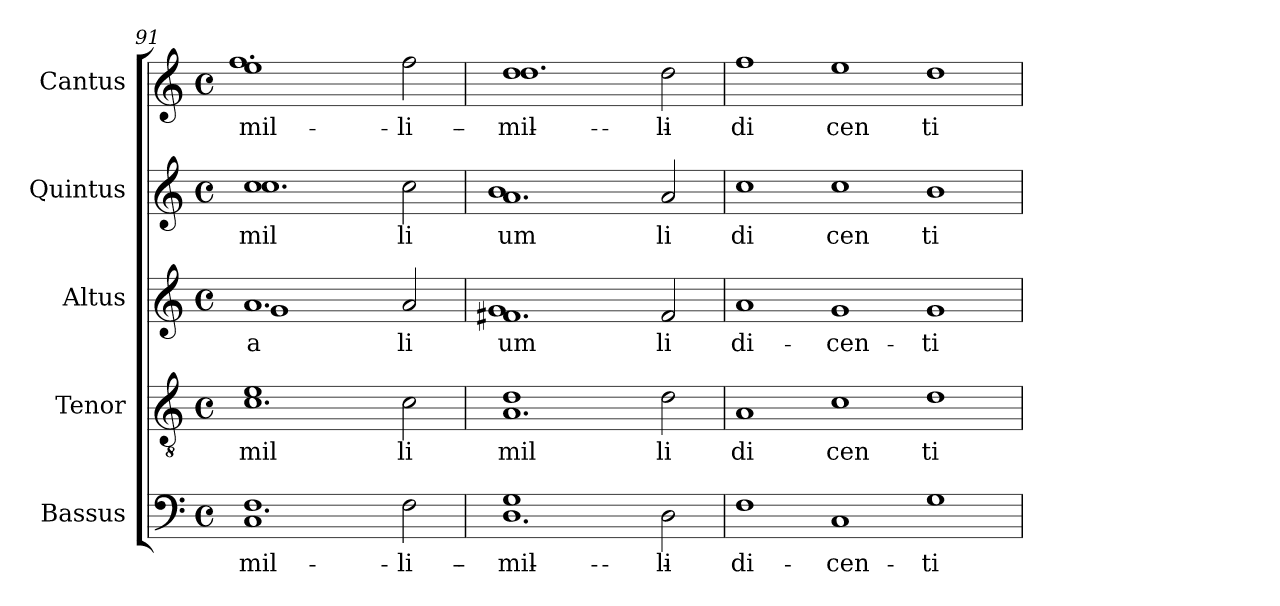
**kern	**text	**kern	**text	**kern	**text	**kern	**text	**kern	**text
*part5	*part5	*part4	*part4	*part3	*part3	*part2	*part2	*part1	*part1
*staff5	*staff5	*staff4	*staff4	*staff3	*staff3	*staff2	*staff2	*staff1	*staff1
*I"Bassus	*	*I"Tenor	*	*I"Altus	*	*I"Quintus	*	*I"Cantus	*
*clefF4	*	*clefGv2	*	*clefG2	*	*clefG2	*	*clefG2	*
*M4/4	*	*M4/4	*	*M4/4	*	*M4/4	*	*M4/4	*
*met(c)	*	*met(c)	*	*met(c)	*	*met(c)	*	*met(c)	*
=91	=91	=91	=91	=91	=91	=91	=91	=91	=91
!	!	!	!	!	!	!	!	!LO:TX:b:t=3	!
!	!	!	!	!	!	!LO:TX:b:t=3	!	!	!
!	!	!	!	!LO:TX:b:t=3	!	!	!	!	!
!	!	!LO:TX:b:t=3	!	!	!	!	!	!	!
!LO:TX:b:t=3	!	!	!	!	!	!	!	!	!
!	!LO:LY:b:cj	!	!	!	!	!	!	!	!
*^	*	*	*	*	*	*	*	*	*
!	!	!LO:LY:b:cj	!	!LO:LY:b:cj	!	!	!	!	!	!
*	*	*	*^	*	*	*	*	*	*	*
!	!	!	!	!	!LO:LY:b:cj	!	!LO:LY:b:cj	!	!	!	!
*	*	*	*	*	*	*^	*	*	*	*	*
!	!	!	!	!	!	!	!	!LO:LY:b:cj	!	!LO:LY:b:cj	!	!
*	*	*	*	*	*	*	*	*	*^	*	*	*
!	!	!	!	!	!	!	!	!	!	!	!LO:LY:b:cj	!	!LO:LY:b:cj
*	*	*	*	*	*	*	*	*	*	*	*	*^	*
!	!	!	!	!	!	!	!	!	!	!	!	!	!	!LO:LY:b:cj
1C	1.F	mil-	1e	1.c	mil	1.a	1g	a	1cc	1.cc	mil	1ee	1.ff	mil-
1ryy	.	.	1ryy	.	.	.	1ryy	.	1ryy	.	.	1ryy	.	.
!	!	!LO:LY:b:cj	!	!	!LO:LY:b:cj	!	!	!LO:LY:b:cj	!	!	!LO:LY:b:cj	!	!	!LO:LY:b:cj
.	2F\	-li-	.	2c\	li	2a/	.	li	.	2cc\	li	.	2ff\	-li-
=92	=92	=92	=92	=92	=92	=92	=92	=92	=92	=92	=92	=92	=92	=92
!	!	!LO:LY:b:cj	!	!	!	!	!	!	!	!	!	!	!	!
!	!	!LO:LY:b:cj	!	!	!LO:LY:b:cj	!	!	!	!	!	!	!	!	!
!	!	!	!	!	!LO:LY:b:cj	!	!	!LO:LY:b:cj	!	!	!	!	!	!
!	!	!	!	!	!	!	!	!LO:LY:b:cj	!	!	!LO:LY:b:cj	!	!	!
!	!	!	!	!	!	!	!	!	!	!	!LO:LY:b:cj	!	!	!LO:LY:b:cj
!	!	!	!	!	!	!	!	!	!	!	!	!	!	!LO:LY:b:cj
1G	1.D	mil-	1d	1.A	mil	1.f#X	1g	um	1.a	1b	um	1dd	1.dd	mil-
1ryy	.	.	1ryy	.	.	.	1ryy	.	.	1ryy	.	1ryy	.	.
!	!	!LO:LY:b:cj	!	!	!LO:LY:b:cj	!	!	!LO:LY:b:cj	!	!	!LO:LY:b:cj	!	!	!LO:LY:b:cj
.	2D\	-li	.	2d\	li	2f#/	.	li	2a/	.	li	.	2dd\	-li
*	*	*	*	*	*	*v	*v	*	*	*	*	*	*	*
*	*	*	*	*	*	*	*	*v	*v	*	*	*	*
!!LO:PB:g=z
=93	=93	=93	=93	=93	=93	=93	=93	=93	=93	=93	=93	=93
!	!	!LO:LY:b:cj	!	!	!LO:LY:b:cj	!	!LO:LY:b:cj	!	!LO:LY:b:cj	!	!	!LO:LY:b:cj
*v	*v	*	*	*	*	*	*	*	*	*v	*v	*
*	*	*v	*v	*	*	*	*	*	*	*
1F	di-	1A	di	1a	di-	1cc	di	1ff	di
!	!LO:LY:b:cj	!	!LO:LY:b:cj	!	!LO:LY:b:cj	!	!LO:LY:b:cj	!	!LO:LY:b:cj
1C	-cen-	1c	cen	1g	-cen-	1cc	cen	1ee	cen
!	!LO:LY:b:cj	!	!LO:LY:b:cj	!	!LO:LY:b:cj	!	!LO:LY:b:cj	!	!LO:LY:b:cj
1G	-ti-	1d	ti	1g	-ti-	1b	ti	1dd	ti
=	=	=	=	=	=	=	=	=	=
*-	*-	*-	*-	*-	*-	*-	*-	*-	*-
